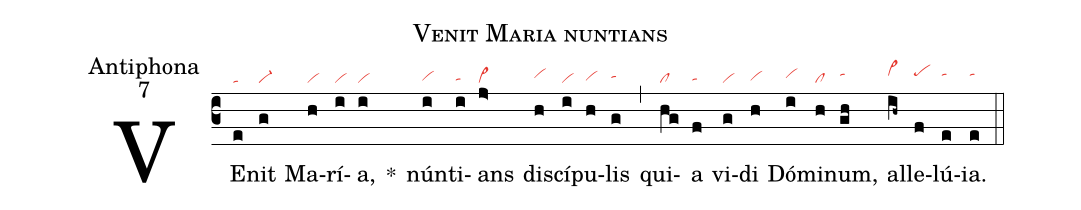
name:Venit Maria nuntians;
office-part:Antiphona;
mode:7;
nabc-lines:1;
%%
(c3)
VE(e|ta)nit(g|vi-) Ma(h|vi)rí(i|vi)a,(i|vi) *()
nún(i|vihg)ti(i|tahg)ans(j>|vi>) di(h|vihh)scí(i|vi)pu(h|vihg)lis(g|tahh) (,)
qui(hg|cl)a(f|tahg) vi(g|vi)di(h|vihg) Dó(i|vihh)mi(h|cl)num,(gh|tahi) al(ih~|vi>hi)le(f|pehi)lú(e|tahi)ia.(e|tahi) (::)
